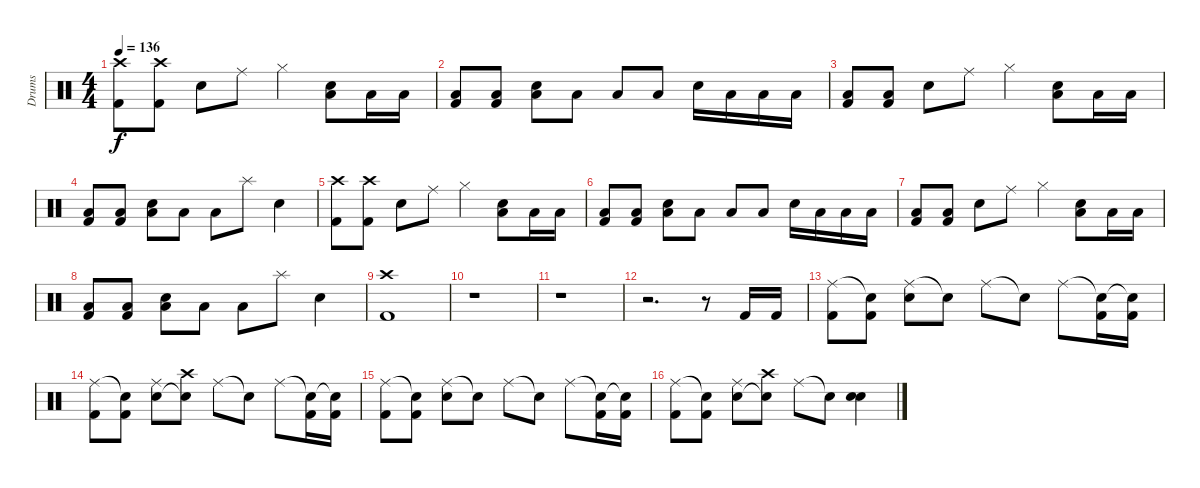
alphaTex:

\track ("Drums" "Drums") {instrument percussion}
\staff {score}
\articulation defaults
\ts (4 4)
\tempo 136
\clef neutral
\ks c
("Crash high (hit)" "Kick (hit) 2").8{dy f} ("Crash high (hit)" "Kick (hit) 2").8 "Snare (hit) 2".8 "Ride (middle)".8 "Hi-Hat (closed)".4 ("Low Floor Tom (hit)" "Snare (hit) 2").8 "Low Floor Tom (hit)".16 "Low Floor Tom (hit)".16 |
("Low Floor Tom (hit)" "Kick (hit) 2").8 ("Low Floor Tom (hit)" "Kick (hit) 2").8 ("Low Floor Tom (hit)" "Snare (hit) 2").8 "Low Floor Tom (hit)".8 "Low Floor Tom (hit)".8 "Low Floor Tom (hit)".8 "Snare (hit) 2".16 "Low Tom (hit)".16 "Low Floor Tom (hit)".16 "Low Floor Tom (hit)".16 |
("Low Floor Tom (hit)" "Kick (hit) 2").8 ("Low Floor Tom (hit)" "Kick (hit) 2").8 "Snare (hit) 2".8 "Ride (middle)".8 "Hi-Hat (closed)".4 ("Low Floor Tom (hit)" "Snare (hit) 2").8 "Low Floor Tom (hit)".16 "Low Floor Tom (hit)".16 |
("Low Floor Tom (hit)" "Kick (hit) 2").8 ("Low Floor Tom (hit)" "Kick (hit) 2").8 ("Low Floor Tom (hit)" "Snare (hit) 2").8 "Low Floor Tom (hit)".8 "Low Floor Tom (hit)".8 "Splash (hit)".8 "Snare (hit) 2".4 |
("Crash high (hit)" "Kick (hit) 2").8 ("Crash high (hit)" "Kick (hit) 2").8 "Snare (hit) 2".8 "Ride (middle)".8 "Hi-Hat (closed)".4 ("Low Floor Tom (hit)" "Snare (hit) 2").8 "Low Floor Tom (hit)".16 "Low Floor Tom (hit)".16 |
("Low Floor Tom (hit)" "Kick (hit) 2").8 ("Low Floor Tom (hit)" "Kick (hit) 2").8 ("Low Floor Tom (hit)" "Snare (hit) 2").8 "Low Floor Tom (hit)".8 "Low Floor Tom (hit)".8 "Low Floor Tom (hit)".8 "Snare (hit) 2".16 "Low Tom (hit)".16 "Low Floor Tom (hit)".16 "Low Floor Tom (hit)".16 |
("Low Floor Tom (hit)" "Kick (hit) 2").8 ("Low Floor Tom (hit)" "Kick (hit) 2").8 "Snare (hit) 2".8 "Ride (middle)".8 "Hi-Hat (closed)".4 ("Low Floor Tom (hit)" "Snare (hit) 2").8 "Low Floor Tom (hit)".16 "Low Floor Tom (hit)".16 |
("Low Floor Tom (hit)" "Kick (hit) 2").8 ("Low Floor Tom (hit)" "Kick (hit) 2").8 ("Low Floor Tom (hit)" "Snare (hit) 2").8 "Low Floor Tom (hit)".8 "Low Floor Tom (hit)".8 "Splash (hit)".8 "Snare (hit) 2".4 |
("Crash high (hit)" "Kick (hit) 2").1 |
r.1 |
r.1 |
r.2{d} r.8 "Kick (hit) 2".16 "Kick (hit) 2".16 |
("Ride (middle)" "Kick (hit) 2").8 ("Snare (hit)"{t} "Kick (hit) 2").8 ("Ride (middle)" "Snare (hit) 2").8 "Snare (hit)"{t}.8 "Ride (middle)".8 "Snare (hit)"{t}.8 "Ride (middle)".8 ("Snare (hit)"{t} "Kick (hit) 2").16 ("Snare (hit)"{t} "Kick (hit) 2").16 |
("Ride (middle)" "Kick (hit) 2").8 ("Snare (hit)"{t} "Kick (hit) 2").8 ("Ride (middle)" "Snare (hit) 2").8 ("Crash high (hit)" "Snare (hit)"{t}).8 "Ride (middle)".8 "Snare (hit)"{t}.8 "Ride (middle)".8 ("Snare (hit)"{t} "Kick (hit) 2").16 ("Snare (hit)"{t} "Kick (hit) 2").16 |
("Ride (middle)" "Kick (hit) 2").8 ("Snare (hit)"{t} "Kick (hit) 2").8 ("Ride (middle)" "Snare (hit) 2").8 "Snare (hit)"{t}.8 "Ride (middle)".8 "Snare (hit)"{t}.8 "Ride (middle)".8 ("Snare (hit)"{t} "Kick (hit) 2").16 ("Snare (hit)"{t} "Kick (hit) 2").16 |
("Ride (middle)" "Kick (hit) 2").8 ("Snare (hit)"{t} "Kick (hit) 2").8 ("Ride (middle)" "Snare (hit) 2").8 ("Crash high (hit)" "Snare (hit)"{t}).8 "Ride (middle)".8 "Snare (hit)"{t}.8 ("Snare (hit) 2" "Snare (hit) 2").4
